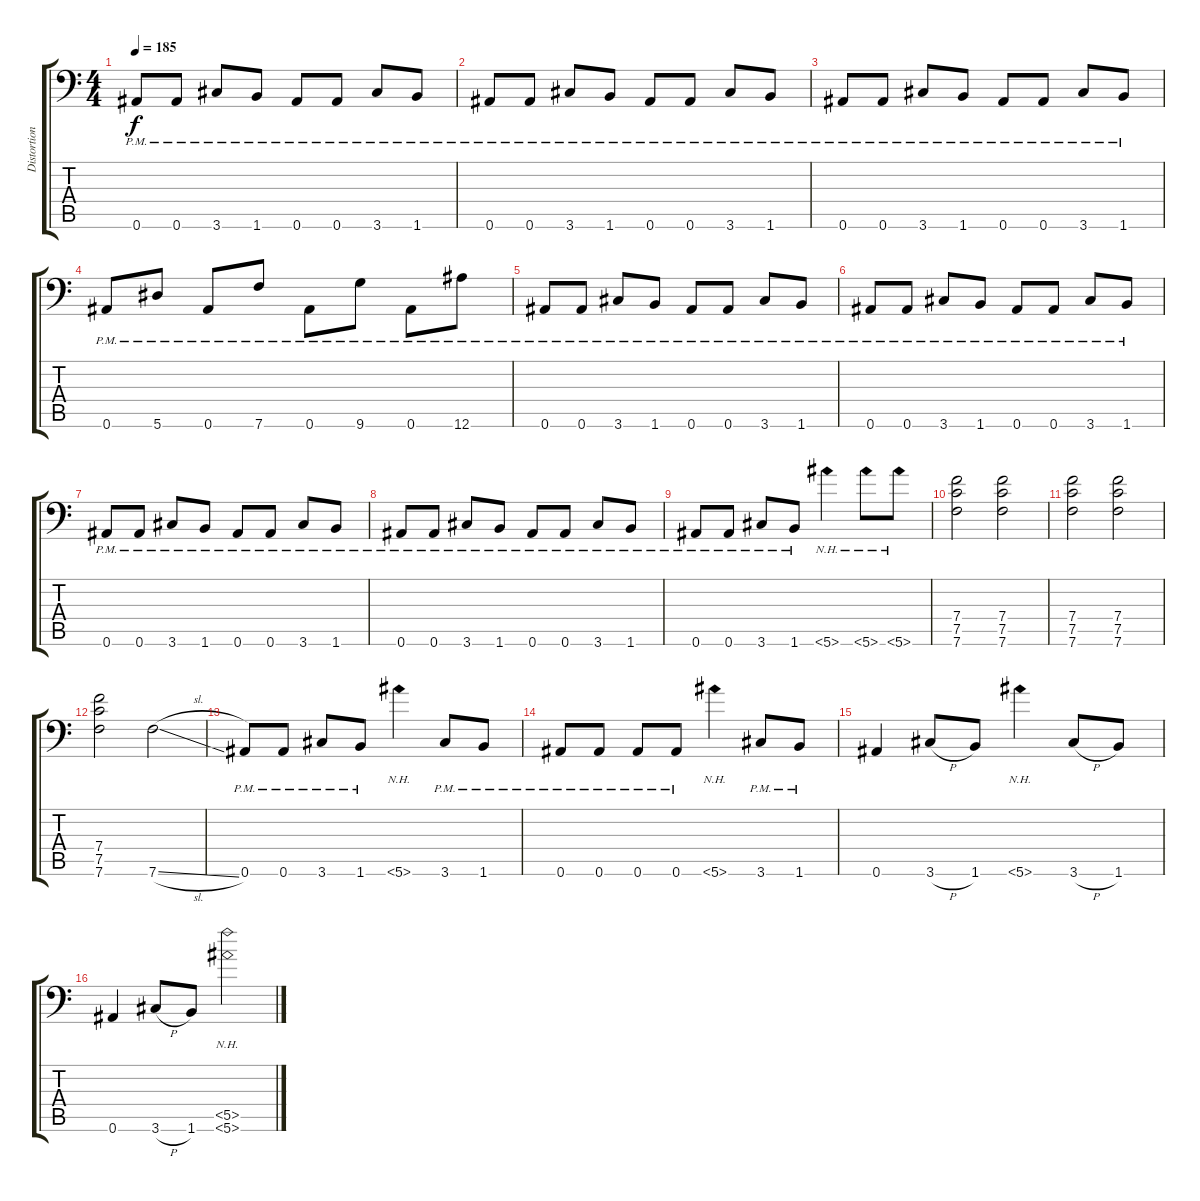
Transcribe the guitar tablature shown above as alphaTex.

\track ("Distortion Guitar" "Distortion") {instrument distortionguitar}
\staff {score tabs}
\tuning (C4 G3 Eb3 Bb2 F2 Bb1) {hide}
\ts (4 4)
\tempo 185
\clef f4
\ks c
0.6{pm}.8{dy f} 0.6{pm}.8 3.6{pm}.8 1.6{pm}.8 0.6{pm}.8 0.6{pm}.8 3.6{pm}.8 1.6{pm}.8 |
0.6{pm}.8 0.6{pm}.8 3.6{pm}.8 1.6{pm}.8 0.6{pm}.8 0.6{pm}.8 3.6{pm}.8 1.6{pm}.8 |
0.6{pm}.8 0.6{pm}.8 3.6{pm}.8 1.6{pm}.8 0.6{pm}.8 0.6{pm}.8 3.6{pm}.8 1.6{pm}.8 |
0.6{pm}.8 5.6{pm}.8 0.6{pm}.8 7.6{pm}.8 0.6{pm}.8 9.6{pm}.8 0.6{pm}.8 12.6{pm}.8 |
0.6{pm}.8 0.6{pm}.8 3.6{pm}.8 1.6{pm}.8 0.6{pm}.8 0.6{pm}.8 3.6{pm}.8 1.6{pm}.8 |
0.6{pm}.8 0.6{pm}.8 3.6{pm}.8 1.6{pm}.8 0.6{pm}.8 0.6{pm}.8 3.6{pm}.8 1.6{pm}.8 |
0.6{pm}.8 0.6{pm}.8 3.6{pm}.8 1.6{pm}.8 0.6{pm}.8 0.6{pm}.8 3.6{pm}.8 1.6{pm}.8 |
0.6{pm}.8 0.6{pm}.8 3.6{pm}.8 1.6{pm}.8 0.6{pm}.8 0.6{pm}.8 3.6{pm}.8 1.6{pm}.8 |
0.6{pm}.8 0.6{pm}.8 3.6{pm}.8 1.6{pm}.8 5.6{nh}.4 5.6{nh}.8 5.6{nh}.8 |
(7.4 7.5 7.6).2 (7.4 7.5 7.6).2 |
(7.4 7.5 7.6).2 (7.4 7.5 7.6).2 |
(7.4 7.5 7.6).2 7.6{sl}.2 |
0.6{pm}.8 0.6{pm}.8 3.6{pm}.8 1.6{pm}.8 5.6{nh}.4 3.6{pm}.8 1.6{pm}.8 |
0.6{pm}.8 0.6{pm}.8 0.6{pm}.8 0.6{pm}.8 5.6{nh}.4 3.6{pm}.8 1.6{pm}.8 |
0.6.4 3.6{h}.8 1.6.8 5.6{nh}.4 3.6{h}.8 1.6.8 |
0.6.4 3.6{h}.8 1.6.8 (5.5{nh} 5.6{nh}).2
